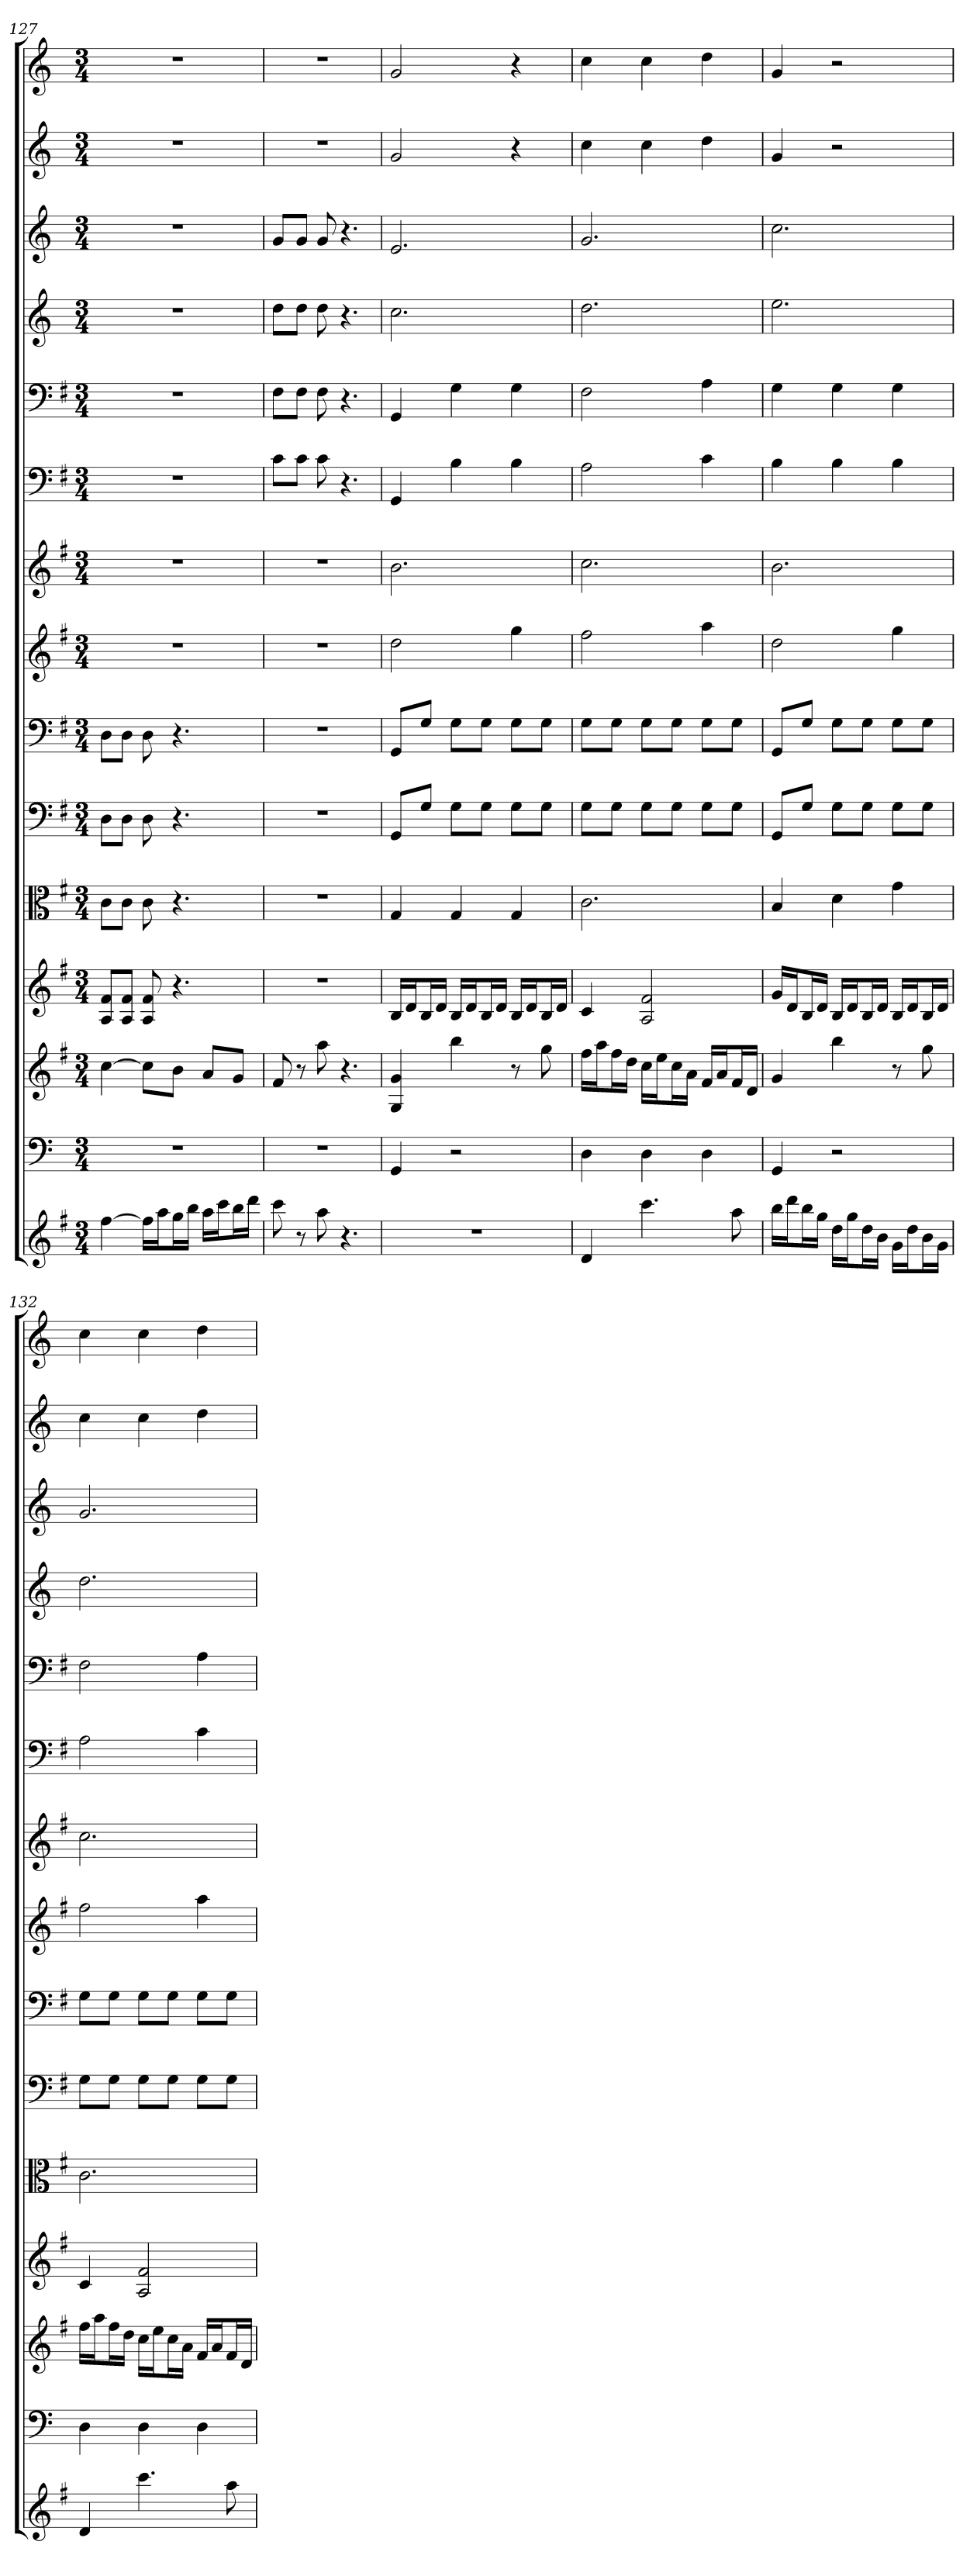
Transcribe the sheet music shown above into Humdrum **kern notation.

**kern	**kern	**kern	**kern	**kern	**kern	**kern	**kern	**kern	**kern	**kern	**kern	**kern	**kern	**kern
*part15	*part14	*part13	*part12	*part11	*part10	*part9	*part8	*part7	*part6	*part5	*part4	*part3	*part2	*part1
*staff15	*staff14	*staff13	*staff12	*staff11	*staff10	*staff9	*staff8	*staff7	*staff6	*staff5	*staff4	*staff3	*staff2	*staff1
*	*clefF4	*	*	*clefC3	*clefF4	*clefF4	*	*	*clefF4	*clefF4	*	*	*	*
*k[f#]	*k[]	*k[f#]	*k[f#]	*k[f#]	*k[f#]	*k[f#]	*k[f#]	*k[f#]	*k[f#]	*k[f#]	*k[]	*k[]	*k[]	*k[]
*M3/4	*M3/4	*M3/4	*M3/4	*M3/4	*M3/4	*M3/4	*M3/4	*M3/4	*M3/4	*M3/4	*M3/4	*M3/4	*M3/4	*M3/4
=127	=127	=127	=127	=127	=127	=127	=127	=127	=127	=127	=127	=127	=127	=127
[4ff#	2.r	[4cc	8A 8f#L	8c\L	8D\L	8D\L	2.r	2.r	2.r	2.r	2.r	2.r	2.r	2.r
.	.	.	8A 8f#J	8c\J	8D\J	8D\J	.	.	.	.	.	.	.	.
16ff#LL]	.	8ccL]	8A 8f#	8c	8D	8D	.	.	.	.	.	.	.	.
16aaJ	.	.	.	.	.	.	.	.	.	.	.	.	.	.
16ggL	.	8bJ	4.r	4.r	4.r	4.r	.	.	.	.	.	.	.	.
16bbJJ	.	.	.	.	.	.	.	.	.	.	.	.	.	.
16aaLL	.	8aL	.	.	.	.	.	.	.	.	.	.	.	.
16cccJ	.	.	.	.	.	.	.	.	.	.	.	.	.	.
16bbL	.	8gJ	.	.	.	.	.	.	.	.	.	.	.	.
16dddJJ	.	.	.	.	.	.	.	.	.	.	.	.	.	.
=128	=128	=128	=128	=128	=128	=128	=128	=128	=128	=128	=128	=128	=128	=128
8ccc	2.r	8f#	2.r	2.r	2.r	2.r	2.r	2.r	8c\L	8F#\L	8ddL	8gL	2.r	2.r
8r	.	8r	.	.	.	.	.	.	8c\J	8F#\J	8ddJ	8gJ	.	.
8aa	.	8aa	.	.	.	.	.	.	8c	8F#	8dd	8g	.	.
4.r	.	4.r	.	.	.	.	.	.	4.r	4.r	4.r	4.r	.	.
=129	=129	=129	=129	=129	=129	=129	=129	=129	=129	=129	=129	=129	=129	=129
2.r	4GG	4G 4g	16BLL	4G	8GG/L	8GG/L	2dd	2.b	4GG	4GG	2.cc	2.e	2g	2g
.	.	.	16dJ	.	.	.	.	.	.	.	.	.	.	.
.	.	.	16BL	.	8G/J	8G/J	.	.	.	.	.	.	.	.
.	.	.	16dJJ	.	.	.	.	.	.	.	.	.	.	.
.	2r	4bb	16BLL	4G	8G\L	8G\L	.	.	4B	4G	.	.	.	.
.	.	.	16dJ	.	.	.	.	.	.	.	.	.	.	.
.	.	.	16BL	.	8G\J	8G\J	.	.	.	.	.	.	.	.
.	.	.	16dJJ	.	.	.	.	.	.	.	.	.	.	.
.	.	8r	16BLL	4G	8G\L	8G\L	4gg	.	4B	4G	.	.	4r	4r
.	.	.	16dJ	.	.	.	.	.	.	.	.	.	.	.
.	.	8gg	16BL	.	8G\J	8G\J	.	.	.	.	.	.	.	.
.	.	.	16dJJ	.	.	.	.	.	.	.	.	.	.	.
=130	=130	=130	=130	=130	=130	=130	=130	=130	=130	=130	=130	=130	=130	=130
4d	4D	16ff#LL	4c	2.c	8G\L	8G\L	2ff#	2.cc	2A	2F#	2.dd	2.g	4cc	4cc
.	.	16aaJ	.	.	.	.	.	.	.	.	.	.	.	.
.	.	16ff#L	.	.	8G\J	8G\J	.	.	.	.	.	.	.	.
.	.	16ddJJ	.	.	.	.	.	.	.	.	.	.	.	.
4.ccc	4D	16ccLL	2A 2f#	.	8G\L	8G\L	.	.	.	.	.	.	4cc	4cc
.	.	16eeJ	.	.	.	.	.	.	.	.	.	.	.	.
.	.	16ccL	.	.	8G\J	8G\J	.	.	.	.	.	.	.	.
.	.	16aJJ	.	.	.	.	.	.	.	.	.	.	.	.
.	4D	16f#LL	.	.	8G\L	8G\L	4aa	.	4c	4A	.	.	4dd	4dd
.	.	16aJ	.	.	.	.	.	.	.	.	.	.	.	.
8aa	.	16f#L	.	.	8G\J	8G\J	.	.	.	.	.	.	.	.
.	.	16dJJ	.	.	.	.	.	.	.	.	.	.	.	.
=131	=131	=131	=131	=131	=131	=131	=131	=131	=131	=131	=131	=131	=131	=131
16bbLL	4GG	4g	16gLL	4B	8GG/L	8GG/L	2dd	2.b	4B	4G	2.ee	2.cc	4g	4g
16dddJ	.	.	16dJ	.	.	.	.	.	.	.	.	.	.	.
16bbL	.	.	16BL	.	8G/J	8G/J	.	.	.	.	.	.	.	.
16ggJJ	.	.	16dJJ	.	.	.	.	.	.	.	.	.	.	.
16ddLL	2r	4bb	16BLL	4d	8G\L	8G\L	.	.	4B	4G	.	.	2r	2r
16ggJ	.	.	16dJ	.	.	.	.	.	.	.	.	.	.	.
16ddL	.	.	16BL	.	8G\J	8G\J	.	.	.	.	.	.	.	.
16bJJ	.	.	16dJJ	.	.	.	.	.	.	.	.	.	.	.
16gLL	.	8r	16BLL	4g	8G\L	8G\L	4gg	.	4B	4G	.	.	.	.
16ddJ	.	.	16dJ	.	.	.	.	.	.	.	.	.	.	.
16bL	.	8gg	16BL	.	8G\J	8G\J	.	.	.	.	.	.	.	.
16gJJ	.	.	16dJJ	.	.	.	.	.	.	.	.	.	.	.
=132	=132	=132	=132	=132	=132	=132	=132	=132	=132	=132	=132	=132	=132	=132
4d	4D	16ff#LL	4c	2.c	8G\L	8G\L	2ff#	2.cc	2A	2F#	2.dd	2.g	4cc	4cc
.	.	16aaJ	.	.	.	.	.	.	.	.	.	.	.	.
.	.	16ff#L	.	.	8G\J	8G\J	.	.	.	.	.	.	.	.
.	.	16ddJJ	.	.	.	.	.	.	.	.	.	.	.	.
4.ccc	4D	16ccLL	2A 2f#	.	8G\L	8G\L	.	.	.	.	.	.	4cc	4cc
.	.	16eeJ	.	.	.	.	.	.	.	.	.	.	.	.
.	.	16ccL	.	.	8G\J	8G\J	.	.	.	.	.	.	.	.
.	.	16aJJ	.	.	.	.	.	.	.	.	.	.	.	.
.	4D	16f#LL	.	.	8G\L	8G\L	4aa	.	4c	4A	.	.	4dd	4dd
.	.	16aJ	.	.	.	.	.	.	.	.	.	.	.	.
8aa	.	16f#L	.	.	8G\J	8G\J	.	.	.	.	.	.	.	.
.	.	16dJJ	.	.	.	.	.	.	.	.	.	.	.	.
=	=	=	=	=	=	=	=	=	=	=	=	=	=	=
*-	*-	*-	*-	*-	*-	*-	*-	*-	*-	*-	*-	*-	*-	*-
